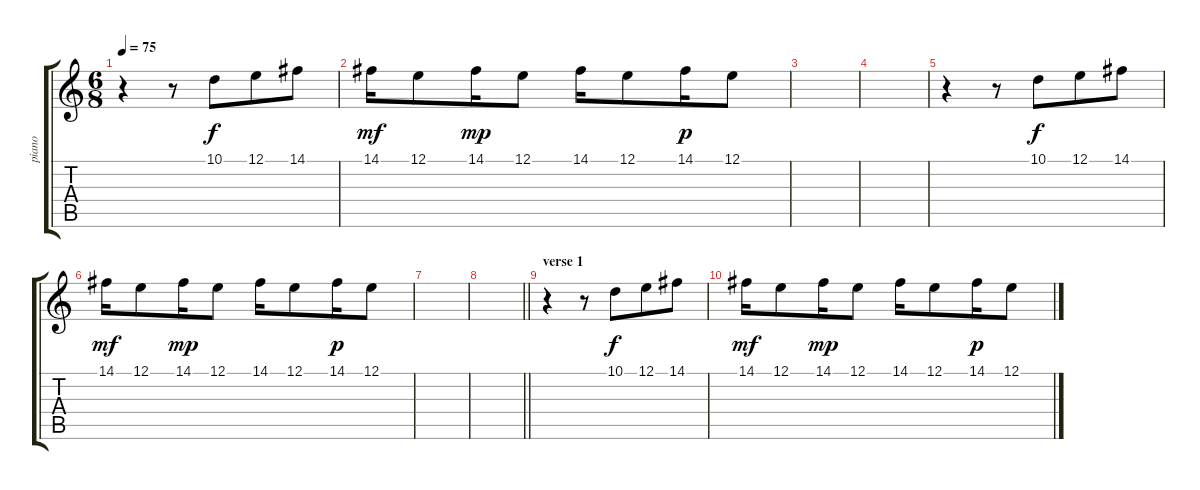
\track ("piano" "piano") {instrument acousticgrandpiano}
\staff {score tabs}
\tuning (E4 B3 G3 D3 A2 E2) {hide}
\ts (6 8)
\tempo 75
\clef g2
\ks c
r.4{dy p} r.8 10.1.8{dy f} 12.1.8 14.1.8 |
14.1.16{dy mf} 12.1.8 14.1.16{dy mp} 12.1.8 14.1.16 12.1.8 14.1.16{dy p} 12.1.8 |
|
|
r.4 r.8 10.1.8{dy f} 12.1.8 14.1.8 |
14.1.16{dy mf} 12.1.8 14.1.16{dy mp} 12.1.8 14.1.16 12.1.8 14.1.16{dy p} 12.1.8 |
|
\barLineRight lightlight
|
\section ("" "verse 1")
r.4 r.8 10.1.8{dy f} 12.1.8 14.1.8 |
14.1.16{dy mf} 12.1.8 14.1.16{dy mp} 12.1.8 14.1.16 12.1.8 14.1.16{dy p} 12.1.8
